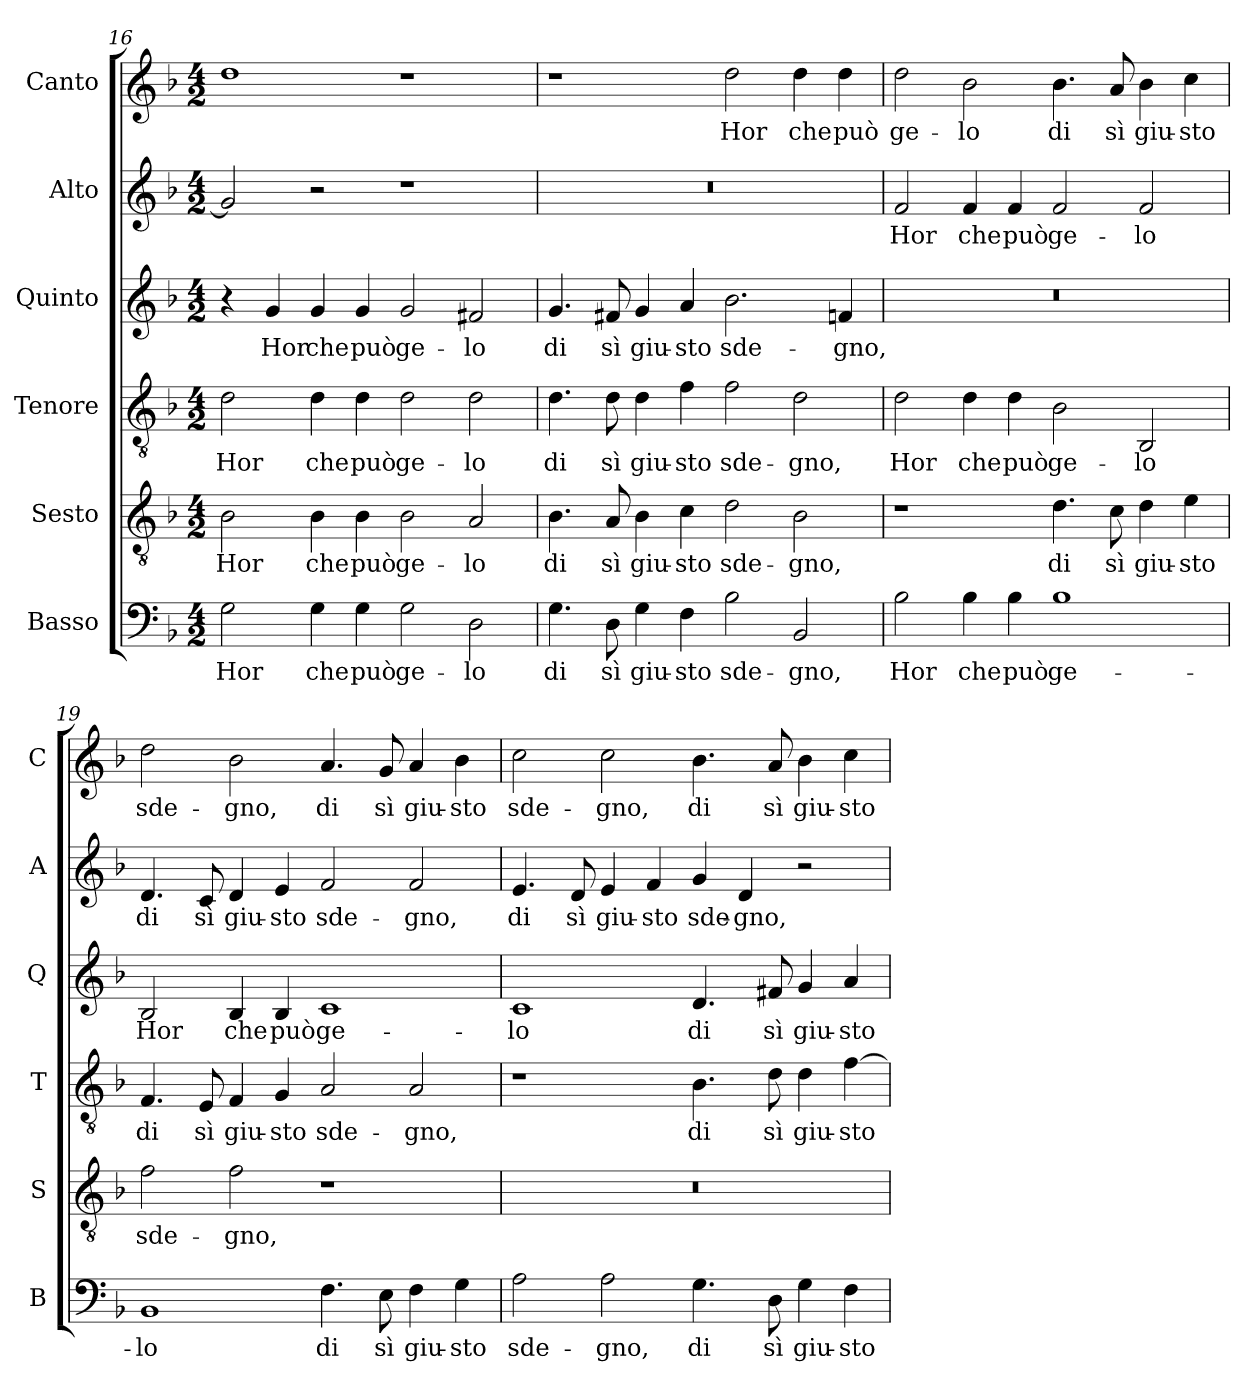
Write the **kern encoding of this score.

**kern	**text	**kern	**text	**kern	**text	**kern	**text	**kern	**text	**kern	**text
*part6	*part6	*part5	*part5	*part4	*part4	*part3	*part3	*part2	*part2	*part1	*part1
*staff6	*staff6	*staff5	*staff5	*staff4	*staff4	*staff3	*staff3	*staff2	*staff2	*staff1	*staff1
*I"Basso	*	*I"Sesto	*	*I"Tenore	*	*I"Quinto	*	*I"Alto	*	*I"Canto	*
*I'B	*	*I'S	*	*I'T	*	*I'Q	*	*I'A	*	*I'C	*
*clefF4	*	*clefGv2	*	*clefGv2	*	*clefG2	*	*clefG2	*	*clefG2	*
*k[b-]	*	*k[b-]	*	*k[b-]	*	*k[b-]	*	*k[b-]	*	*k[b-]	*
*d:	*	*d:	*	*d:	*	*d:	*	*d:	*	*d:	*
*M4/2	*	*M4/2	*	*M4/2	*	*M4/2	*	*M4/2	*	*M4/2	*
=16	=16	=16	=16	=16	=16	=16	=16	=16	=16	=16	=16
2G	Hor	2B-	Hor	2d	Hor	4r	.	2g]	.	1dd	.
.	.	.	.	.	.	4g	Hor	.	.	.	.
4G	che	4B-	che	4d	che	4g	che	2r	.	.	.
4G	può	4B-	può	4d	può	4g	può	.	.	.	.
2G	ge-	2B-	ge-	2d	ge-	2g	ge-	1r	.	1r	.
2D	-lo	2A	-lo	2d	-lo	2f#X	-lo	.	.	.	.
=17	=17	=17	=17	=17	=17	=17	=17	=17	=17	=17	=17
4.G	di	4.B-	di	4.d	di	4.g	di	0r	.	1r	.
8D	sì	8A	sì	8d	sì	8f#X	sì	.	.	.	.
4G	giu-	4B-	giu-	4d	giu-	4g	giu-	.	.	.	.
4F	-sto	4c	-sto	4f	-sto	4a	-sto	.	.	.	.
2B-	sde-	2d	sde-	2f	sde-	2.b-	sde-	.	.	2dd	Hor
2BB-	-gno,	2B-	-gno,	2d	-gno,	.	.	.	.	4dd	che
.	.	.	.	.	.	4fn	-gno,	.	.	4dd	può
=18	=18	=18	=18	=18	=18	=18	=18	=18	=18	=18	=18
2B-	Hor	1r	.	2d	Hor	0r	.	2f	Hor	2dd	ge-
4B-	che	.	.	4d	che	.	.	4f	che	2b-	-lo
4B-	può	.	.	4d	può	.	.	4f	può	.	.
1B-	ge-	4.d	di	2B-	ge-	.	.	2f	ge-	4.b-	di
.	.	8c	sì	.	.	.	.	.	.	8a	sì
.	.	4d	giu-	2BB-	-lo	.	.	2f	-lo	4b-	giu-
.	.	4e	-sto	.	.	.	.	.	.	4cc	-sto
=19	=19	=19	=19	=19	=19	=19	=19	=19	=19	=19	=19
1BB-	-lo	2f	sde-	4.F	di	2B-	Hor	4.d	di	2dd	sde-
.	.	.	.	8E	sì	.	.	8c	sì	.	.
.	.	2f	-gno,	4F	giu-	4B-	che	4d	giu-	2b-	-gno,
.	.	.	.	4G	-sto	4B-	può	4e	-sto	.	.
4.F	di	1r	.	2A	sde-	1c	ge-	2f	sde-	4.a	di
8E	sì	.	.	.	.	.	.	.	.	8g	sì
4F	giu-	.	.	2A	-gno,	.	.	2f	-gno,	4a	giu-
4G	-sto	.	.	.	.	.	.	.	.	4b-	-sto
=20	=20	=20	=20	=20	=20	=20	=20	=20	=20	=20	=20
2A	sde-	0r	.	1r	.	1c	-lo	4.e	di	2cc	sde-
.	.	.	.	.	.	.	.	8d	sì	.	.
2A	-gno,	.	.	.	.	.	.	4e	giu-	2cc	-gno,
.	.	.	.	.	.	.	.	4f	-sto	.	.
4.G	di	.	.	4.B-	di	4.d	di	4g	sde-	4.b-	di
.	.	.	.	.	.	.	.	4d	-gno,	.	.
8D	sì	.	.	8d	sì	8f#X	sì	.	.	8a	sì
4G	giu-	.	.	4d	giu-	4g	giu-	2r	.	4b-	giu-
4F	-sto	.	.	[4f	-sto	4a	-sto	.	.	4cc	-sto
=	=	=	=	=	=	=	=	=	=	=	=
*-	*-	*-	*-	*-	*-	*-	*-	*-	*-	*-	*-
